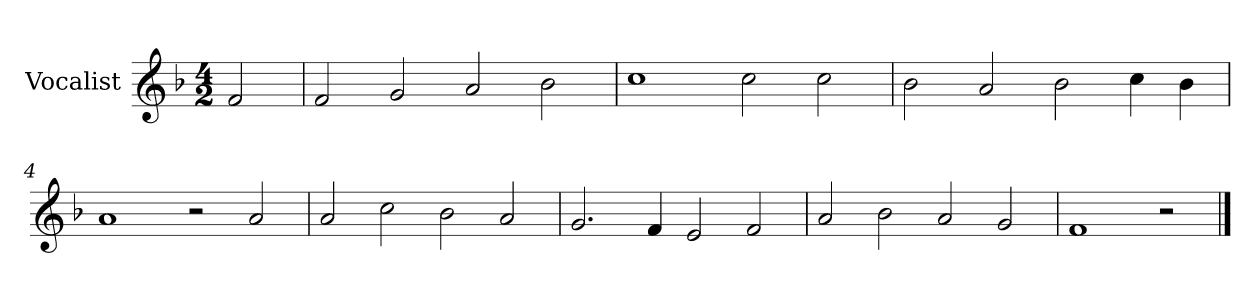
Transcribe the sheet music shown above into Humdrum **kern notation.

**kern
*part1
*staff1
*I"Vocalist
*k[b-]
*F:
*M4/2
=
2f
=1
2f
2g
2a
2b-
=2
1cc
2cc
2cc
=3
2b-
2a
2b-
4cc
4b-
=4
1a
2r
2a
=5
2a
2cc
2b-
2a
=6
2.g
4f
2e
2f
=7
2a
2b-
2a
2g
=8
1f
2r
==
*-
